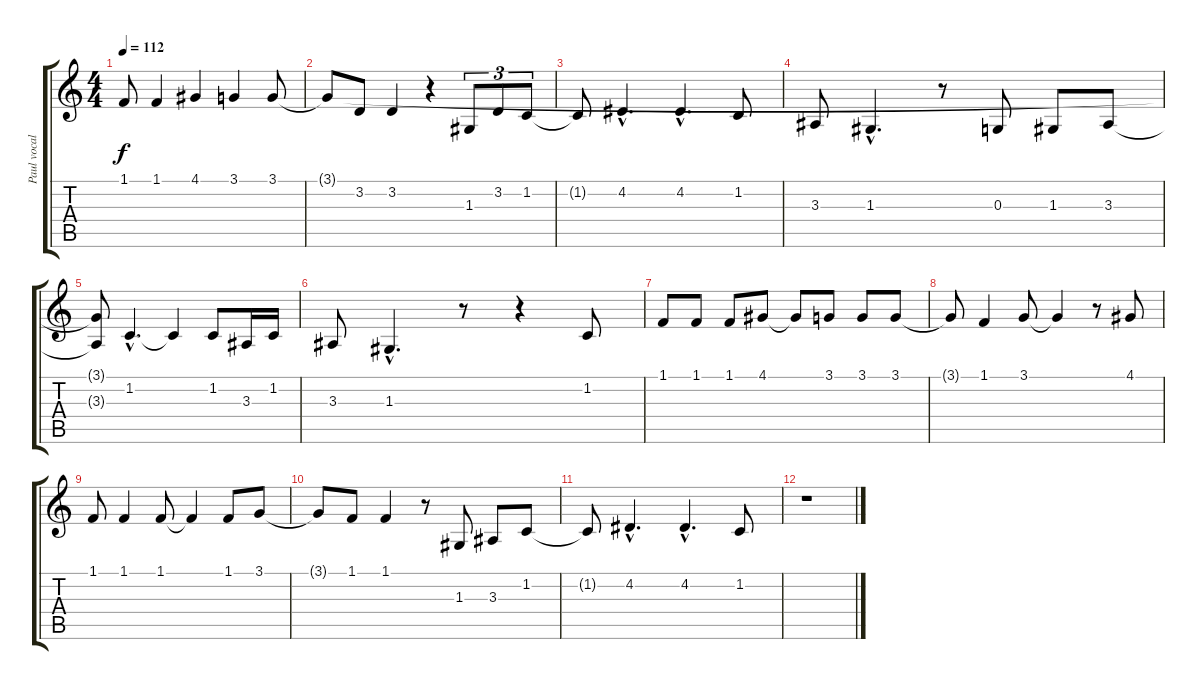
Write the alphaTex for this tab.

\track ("Paul vocal" "Paul vocal") {instrument oboe}
\staff {score tabs}
\tuning (E4 B3 G3 D3 A2 E2) {hide}
\ts (4 4)
\tempo 112
\clef g2
\ks c
1.1.8{dy f} 1.1.4 4.1.4 3.1.4 3.1.8 |
3.1{t}.8 3.2.8 3.2.4 r.4 1.3.8{tu (3 2)} 3.2.8{tu (3 2)} 1.2.8{tu (3 2)} |
1.2{t}.8 4.2{hac}.4{d} 4.2{hac}.4{d} 1.2.8 |
3.3.8 1.3{hac}.4{d} r.8 0.3.8 1.3.8 3.3.8 |
(3.1{t} 3.3{t}).8 1.2{hac}.4{d} 1.2{t}.4 1.2.8 3.3.16 1.2.16 |
3.3.8 1.3{hac}.4{d} r.8 r.4 1.2.8 |
1.1.8 1.1.8 1.1.8 4.1.8 4.1{t}.8 3.1.8 3.1.8 3.1.8 |
3.1{t}.8 1.1.4 3.1.8 3.1{t}.4 r.8 4.1.8 |
1.1.8{volume 14} 1.1.4{volume 13} 1.1.8{volume 12} 1.1{t}.4{volume 11} 1.1.8{volume 10} 3.1.8 |
3.1{t}.8 1.1.8{volume 9} 1.1.4{volume 6} r.8 1.3.8 3.3.8 1.2.8 |
1.2{t}.8 4.2{hac}.4{d volume 4} 4.2{hac}.4{d} 1.2.8 |
r.1
